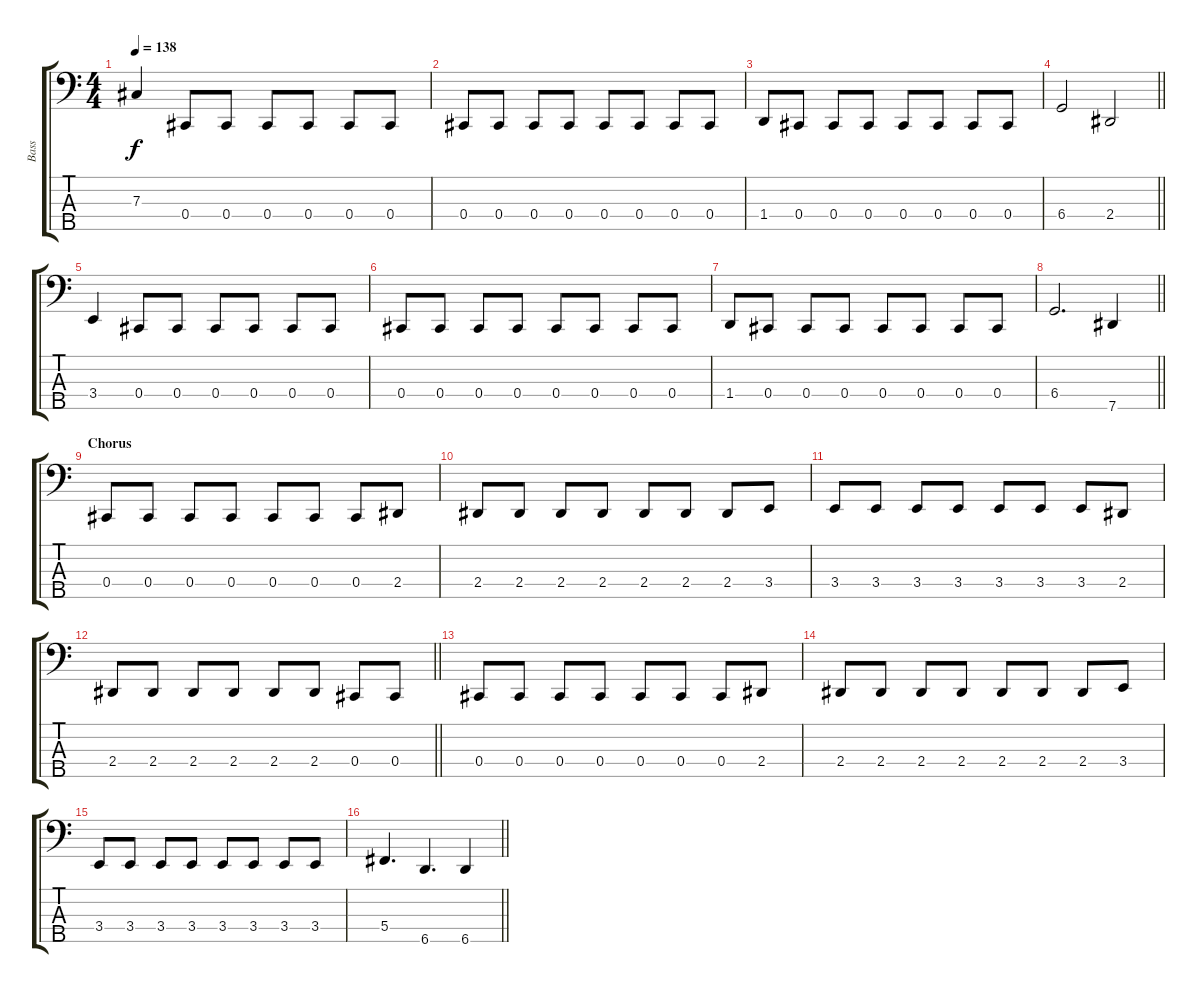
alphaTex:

\track ("Bass" "Bass") {instrument electricbassfinger}
\staff {score tabs}
\tuning (E2 B1 Gb1 Db1 Ab0) {hide}
\ts (4 4)
\section ("" "")
\tempo 138
\clef f4
\ks c
7.3.4{dy f} 0.4.8 0.4.8 0.4.8 0.4.8 0.4.8 0.4.8 |
0.4.8 0.4.8 0.4.8 0.4.8 0.4.8 0.4.8 0.4.8 0.4.8 |
1.4.8 0.4.8 0.4.8 0.4.8 0.4.8 0.4.8 0.4.8 0.4.8 |
\barLineRight lightlight
6.4.2 2.4.2 |
\section ("" "")
3.4.4 0.4.8 0.4.8 0.4.8 0.4.8 0.4.8 0.4.8 |
0.4.8 0.4.8 0.4.8 0.4.8 0.4.8 0.4.8 0.4.8 0.4.8 |
1.4.8 0.4.8 0.4.8 0.4.8 0.4.8 0.4.8 0.4.8 0.4.8 |
\barLineRight lightlight
6.4.2{d} 7.5.4 |
\section ("" "Chorus")
0.4.8 0.4.8 0.4.8 0.4.8 0.4.8 0.4.8 0.4.8 2.4.8 |
2.4.8 2.4.8 2.4.8 2.4.8 2.4.8 2.4.8 2.4.8 3.4.8 |
3.4.8 3.4.8 3.4.8 3.4.8 3.4.8 3.4.8 3.4.8 2.4.8 |
\barLineRight lightlight
2.4.8 2.4.8 2.4.8 2.4.8 2.4.8 2.4.8 0.4.8 0.4.8 |
\section ("" "")
0.4.8 0.4.8 0.4.8 0.4.8 0.4.8 0.4.8 0.4.8 2.4.8 |
2.4.8 2.4.8 2.4.8 2.4.8 2.4.8 2.4.8 2.4.8 3.4.8 |
3.4.8 3.4.8 3.4.8 3.4.8 3.4.8 3.4.8 3.4.8 3.4.8 |
\barLineRight lightlight
5.4.4{d} 6.5.4{d} 6.5.4
